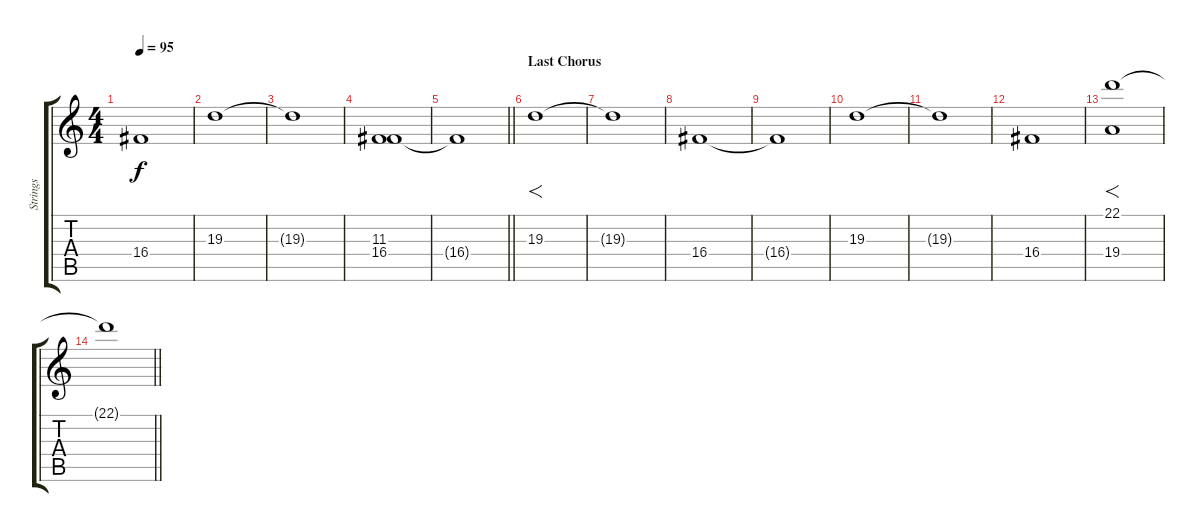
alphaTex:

\track ("Strings" "Strings") {instrument synthstrings1}
\staff {score tabs}
\tuning (E4 B3 G3 D3 A2 E2) {hide}
\ts (4 4)
\tempo 95
\clef g2
\ks c
16.4{t}.1{dy f} |
19.3.1 |
19.3{t}.1 |
(11.3 16.4).1 |
\barLineRight lightlight
16.4{t}.1 |
\section ("" "Last Chorus")
19.3.1{f} |
19.3{t}.1 |
16.4.1 |
16.4{t}.1 |
19.3.1 |
19.3{t}.1 |
16.4.1 |
(22.1 19.4).1{f} |
\barLineRight lightlight
22.1{t}.1
